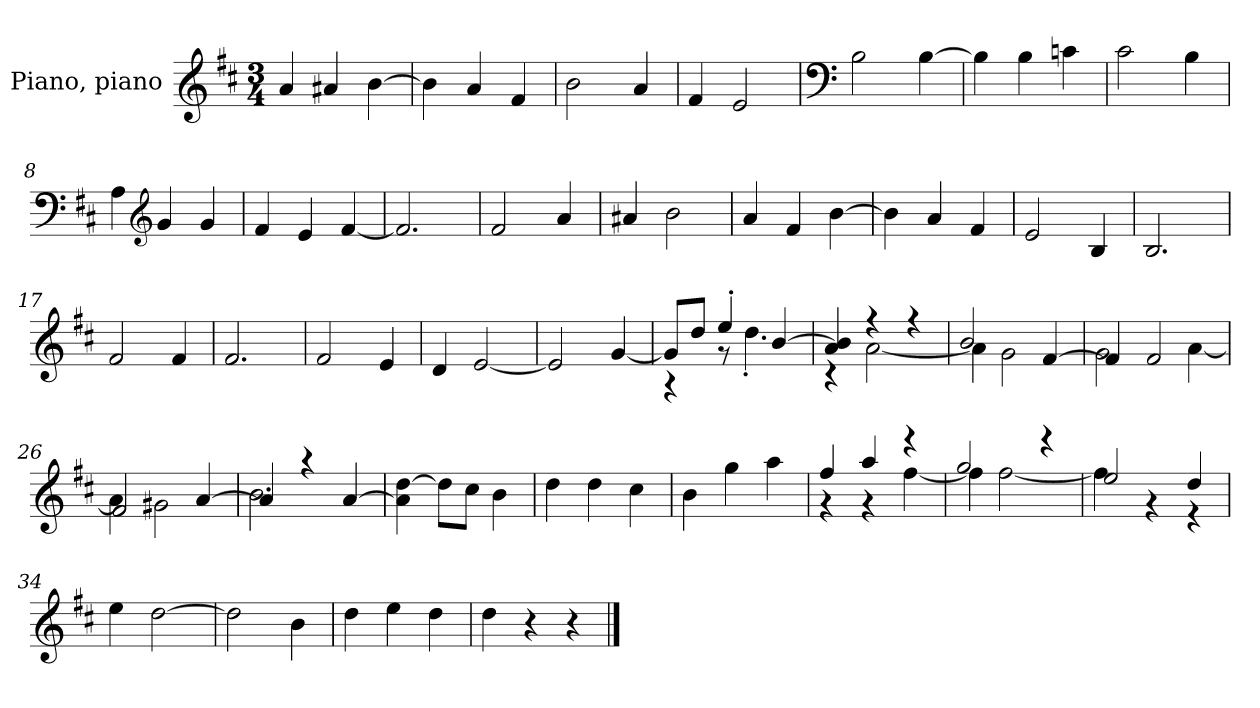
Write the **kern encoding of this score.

**kern
*part1
*staff1
*I"Piano, piano
*clefG2
*k[f#c#]
*M3/4
*MM175
=1
4a/
4a#X/
[4b\
=2
4b\]
4a/
4f#/
=3
2b\
4a/
=4
4f#/
2e/
=5
*clefF4
2B\
[4B\
=6
4B\]
4B\
4cn\
=7
2c#\
4B\
=8
4A\
*clefG2
4g/
4g/
=9
4f#/
4e/
[4f#/
=10
2.f#/]
!!LO:LB:g=z
=11
2f#/
4a/
=12
4a#X/
2b\
=13
4a/
4f#/
[4b\
=14
4b\]
4a/
4f#/
=15
2e/
4B/
=16
2.B/
=17
2f#/
4f#/
=18
2.f#/
=19
2f#/
4e/
=20
4d/
[2e/
=21
2e/]
[4g/
=22
*^
8g/L]	4r
8dd/J	.
4ee'/	8r
.	4.dd'\
[4b/	.
!!LO:LB:g=z	!!
=23	=23
4a/ 4b/]	4r
4r	[2a\
4r	.
=24	=24
2b/	4a\]
.	2g\
[4f#/	.
=25	=25
4f#/]	2g\
2f#/	.
.	[4a\
=26	=26
2f#/	4a\]
.	2g#X\
[4a/	.
=27	=27
4a/]	2.b\
4r	.
[4a/	.
*v	*v
=28
4a\] [4dd\
8dd\L]
8cc#\J
4b\
=29
4dd\
4dd\
4cc#\
=30
4b\
4gg\
4aa\
=31
*^
4ff#/	4r
4aa/	4r
4r	[4ff#\
!!LO:LB:g=z	!!
=32	=32
2gg/	4ff#\]
.	[2ff#\
4r	.
=33	=33
2ee/	4ff#\]
.	4r
4dd/	4r
*v	*v
=34
4ee\
[2dd\
=35
2dd\]
4b\
=36
4dd\
4ee\
4dd\
=37
4dd\
4r
4r
==
*-
